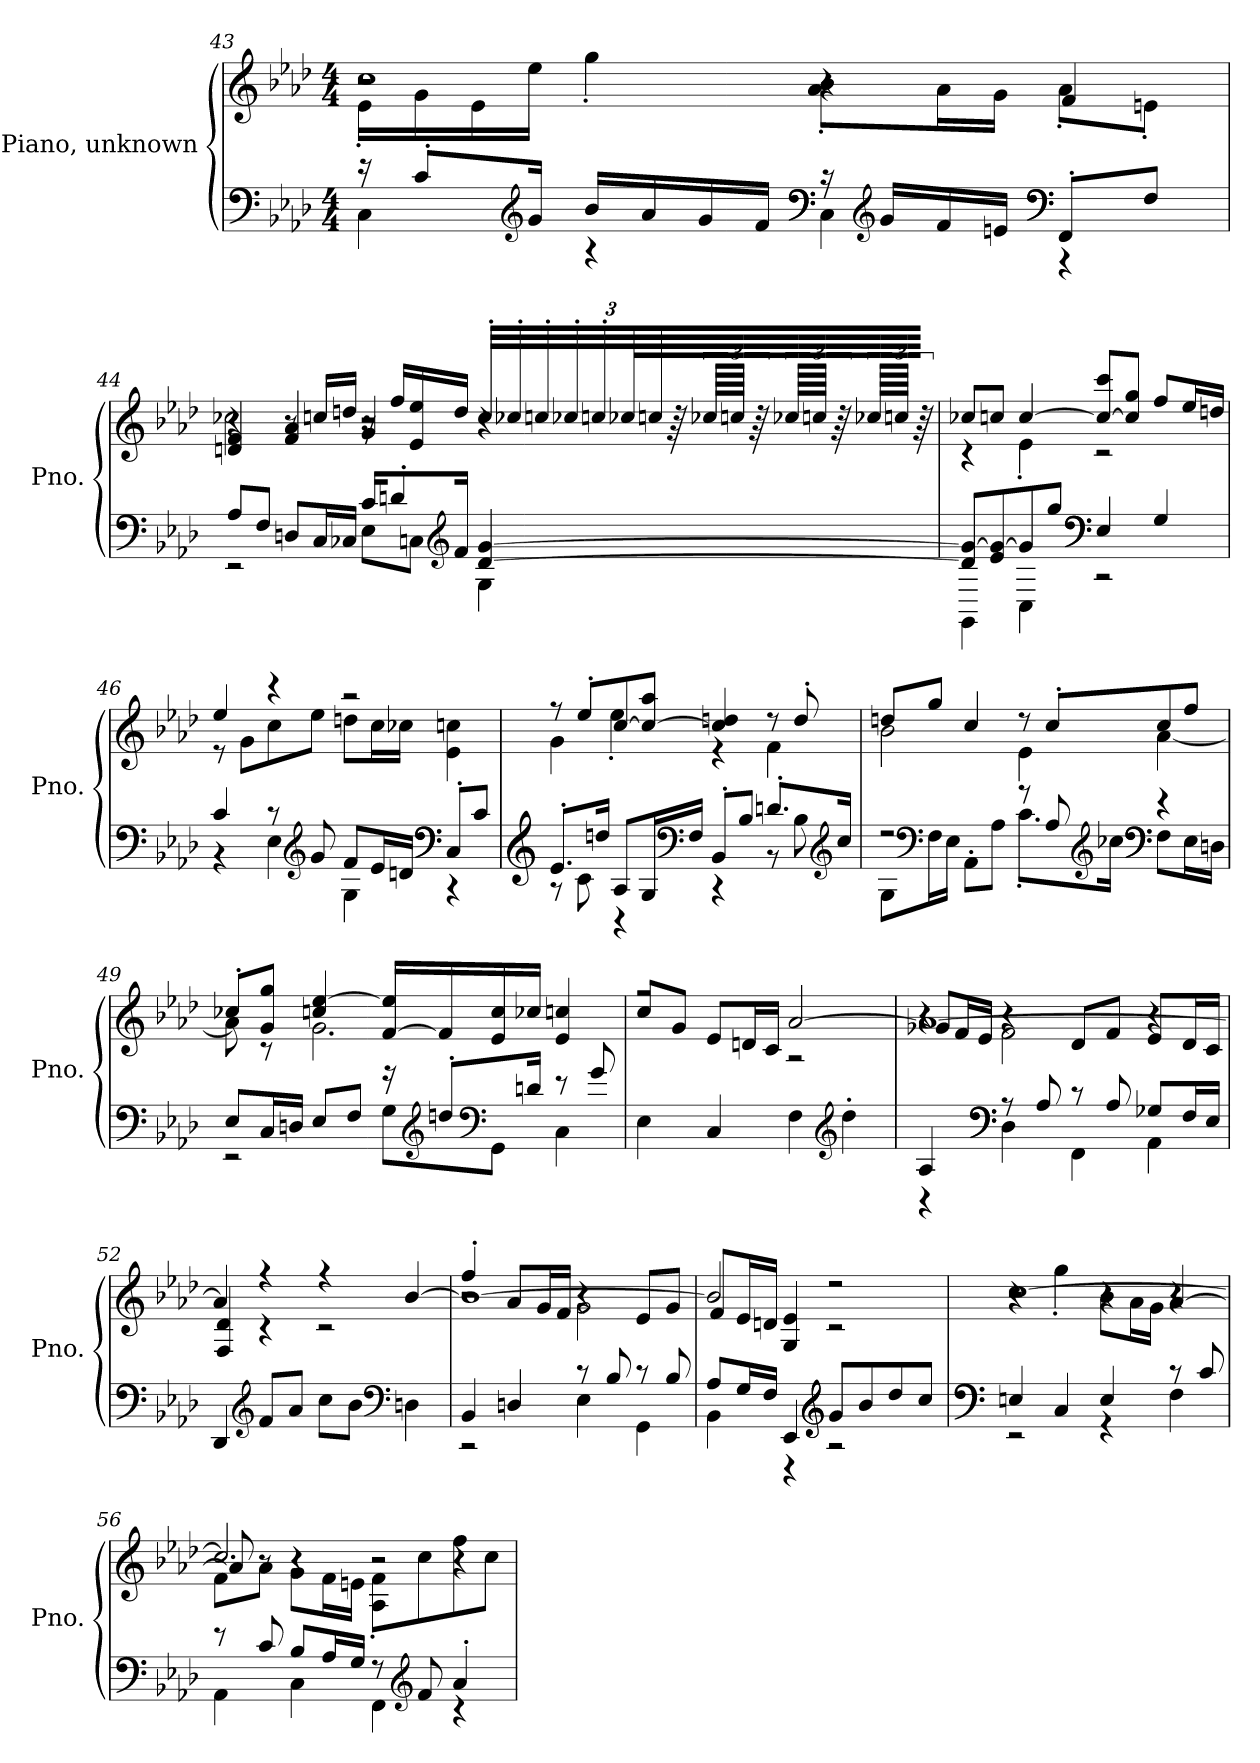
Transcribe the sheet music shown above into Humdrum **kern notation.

**kern	**kern
*part1	*part1
*staff2	*staff1
*I"Piano, unknown	*
*I'Pno.	*
*clefF4	*clefG2
*k[b-e-a-d-]	*k[b-e-a-d-]
*M4/4	*M4/4
=43	=43
*^	*^
*	*	*	*^
16r	4C\	1cc	16e-'\LL	2r
8c'/L	.	.	16g\	.
.	.	.	16e-\	.
*clefG2	*	*	*	*
16g/Jk	.	.	16ee-\JJ	.
16b-/LL	4r	.	4gg'\	.
16a-/	.	.	.	.
16g/	.	.	.	.
16f/JJ	.	.	.	.
*clefF4	*	*	*	*
16r	4C\	.	8a-\' 8b-\'L	4r
*clefG2	*	*	*	*
16g/LL	.	.	.	.
16f/	.	.	16a-\L	.
16en/JJ	.	.	16g\JJ	.
*clefF4	*	*	*	*
8FF'/L	4r	.	8a-'\L	4f/
8F/J	.	.	8en'\J	.
!!LO:PB:g=z	!!	!!
=44	=44	=44	=44	=44
8A-/L	2r	4dn/ 4f/	2cc-X\	4r
8F/J	.	.	.	.
8Dn/L	.	8r	.	4f/ 4a-/
16C/L	.	16ccn/LL	.	.
16C-X/JJ	.	16ddn/JJ	.	.
16c/KL	8E-\L	16r	2r	4g/
8dn'/	.	16ff/LL	.	.
.	8Cn\J	16e-/ 16ee-/	.	.
*clefG2	*	*	*	*
16f/Jk	.	16dd/JJ	.	.
[4d/ [4g/	4G\	32cc'/LLL	.	4r
.	.	32cc-X'/	.	.
*	*	*Xbrackettup	*	*
.	.	48ccn'/	.	.
.	.	48cc-X'/	.	.
.	.	48ccn'/	.	.
*	*	*brackettup	*	*
.	.	96cc-X/L	.	.
.	.	96ccn/JJJJ	.	.
.	.	96r	.	.
.	.	96cc-X/LLLL	.	.
.	.	96ccn/JJJJ	.	.
.	.	96r	.	.
.	.	96cc-X/LLLL	.	.
.	.	96ccn/JJJJ	.	.
.	.	96r	.	.
.	.	96cc-X/LLLL	.	.
.	.	96ccn/JJJJ	.	.
.	.	96r	.	.
*	*	*	*v	*v
!!LO:LB:g=z
=45	=45	=45	=45
8d/] 8g/_L	4GG\	8cc-X/L	4r
8e-/ 8g/_	.	8ccn/J	.
8g/]	4C\	[4cc/	4e-'\
8gg/J	.	.	.
*clefF4	*	*	*
4E-/	2r	8cc/_ 8ccc/L	2r
.	.	8cc/] 8gg/J	.
4G/	.	8ff/L	.
.	.	16ee-/L	.
.	.	16ddn/JJ	.
=46	=46	=46	=46
4c/	4r	4ee-/	8r
.	.	.	8g\L
8r	4E-\	4r	8cc\
*clefG2	*	*	*
8g/	.	.	8ee-\J
8f/L	4G\	2r	8ddn\L
16e-/L	.	.	16cc\L
16dn/JJ	.	.	16cc-X\JJ
*clefF4	*	*	*
8C'/L	4r	.	4e-\ 4ccn\
8c/J	.	.	.
!!LO:LB:g=z	!!
=47	=47	=47	=47
*clefG2	*	*	*
8.e-'/L	8r	8r	4g\
.	8c\	8ee-'/L	.
16ddn/Jk	.	.	.
8A-/L	4r	[8cc/	4ee-'\
16G/L	.	8cc/_ 8aa-/J	.
*clefF4	*	*	*
16F/JJ	.	.	.
8BB-'/L	4r	4cc/] 4ddn/	4r
8B-/J	.	.	.
8.dn'/L	8r	8r	4f\
.	8B-\	8dd'/	.
*clefG2	*	*	*
16cc/Jk	.	.	.
=48	=48	=48	=48
2r	8G\L	8ddn/L	2b-\
*clefF4	*	*	*
.	16F\L	8gg/J	.
.	16E-\JJ	.	.
.	8AA-'\L	4cc/	.
.	8A-\J	.	.
8r	8.c'\L	8r	4e-\
8A-/	.	8cc'/L	.
*clefG2	*	*	*
.	16cc-X\Jk	.	.
*clefF4	*	*	*
4r	8F\L	8cc/	[4a-\
.	16E-\L	8ff/J	.
.	16Dn\JJ	.	.
!!LO:LB:g=z	!!
=49	=49	=49	=49
8E-/L	2r	8cc-X'/L	8a-\]
16C/L	.	8g/ 8gg/J	8r
16Dn/JJ	.	.	.
8E-/L	.	4ccn/ [4ee-/	2.g\
8F/J	.	.	.
16r	8G\L	[16f/ 16ee-/]LL	.
*clefG2	*	*	*
8ddn'/L	.	16f/]	.
*clefF4	*	*	*
.	8GG\J	16e-/ 16cc/	.
16dn/Jk	.	16cc-X/JJ	.
8r	4C\	4e-/ 4ccn/	.
8g/	.	.	.
*v	*v	*	*
=50	=50	=50
4E-\	2r	8cc/L
.	.	8g/J
4C/	.	8e-/L
.	.	16dn/L
.	.	16c/JJ
4F\	[2a-/	2r
*clefG2	*	*
4dd-'\	.	.
=51	=51	=51
*^	*	*^
4A-/	4r	1a-_	4r	8g-X/L
.	.	.	.	16f/L
.	.	.	.	16e-/JJ
*clefF4	*	*	*	*
8r	4D-\	.	2f\	4r
8A-/	.	.	.	.
8r	4FF\	.	.	8d-/L
8A-/	.	.	.	8f/J
8G-X/L	4AA-\	.	4r	8e-/L
16F/L	.	.	.	16d-/L
16E-/JJ	.	.	.	16c/JJ
*v	*v	*	*	*
*	*	*v	*v
!!LO:LB:g=z
=52	=52	=52
4DD-/	4a-/]	4F/ 4d-/
*clefG2	*	*
8f/L	4r	4r
8a-/J	.	.
8cc\L	4r	2r
8b-\J	.	.
*clefF4	*	*
4Dn\	[4b-/	.
=53	=53	=53
*^	*	*^
4BB-/	2r	1b-_	2r	4ff'/
4Dn/	.	.	.	8a-/L
.	.	.	.	16g/L
.	.	.	.	16f/JJ
8r	4E-\	.	2g\	4r
8B-/	.	.	.	.
8r	4GG\	.	.	8e-/L
8B-/	.	.	.	8g/J
*	*	*	*v	*v
=54	=54	=54	=54
8A-/L	4BB-\	2b-/]	8f/L
16G/L	.	.	16e-/L
16F/JJ	.	.	16dn/JJ
4EE-/	4r	.	4G/ 4e-/
*clefG2	*	*	*
8g/L	2r	2r	2r
8b-/	.	.	.
8dd-/	.	.	.
8cc/J	.	.	.
*	*	*v	*v
=55	=55	=55
*clefF4	*	*
*	*	*^
*	*	*	*^
4En/	2r	[1cc	4r	2r
4C/	.	.	4gg'\	.
4E/	4r	.	8b-\L	4r
.	.	.	16a-\L	.
.	.	.	16g\JJ	.
8r	4F\	.	4r	[4a-/
8c/	.	.	.	.
!!LO:LB:g=z	!!	!!
=56	=56	=56	=56	=56
8r	4AA-\	2.cc/]	8f\L	8a-/]
8c/	.	.	8a-\J	8r
8B-/L	4C\	.	8g\L	4r
16A-/L	.	.	16f\L	.
16G/JJ	.	.	16en\JJ	.
8r	4FF\	.	8A-\' 8f\'L	2r
*clefG2	*	*	*	*
8f/	.	.	8cc\	.
4a-'/	4r	4r	8ff\	.
.	.	.	8cc\J	.
*v	*v	*	*	*
*	*v	*v	*v
=	=
*-	*-
